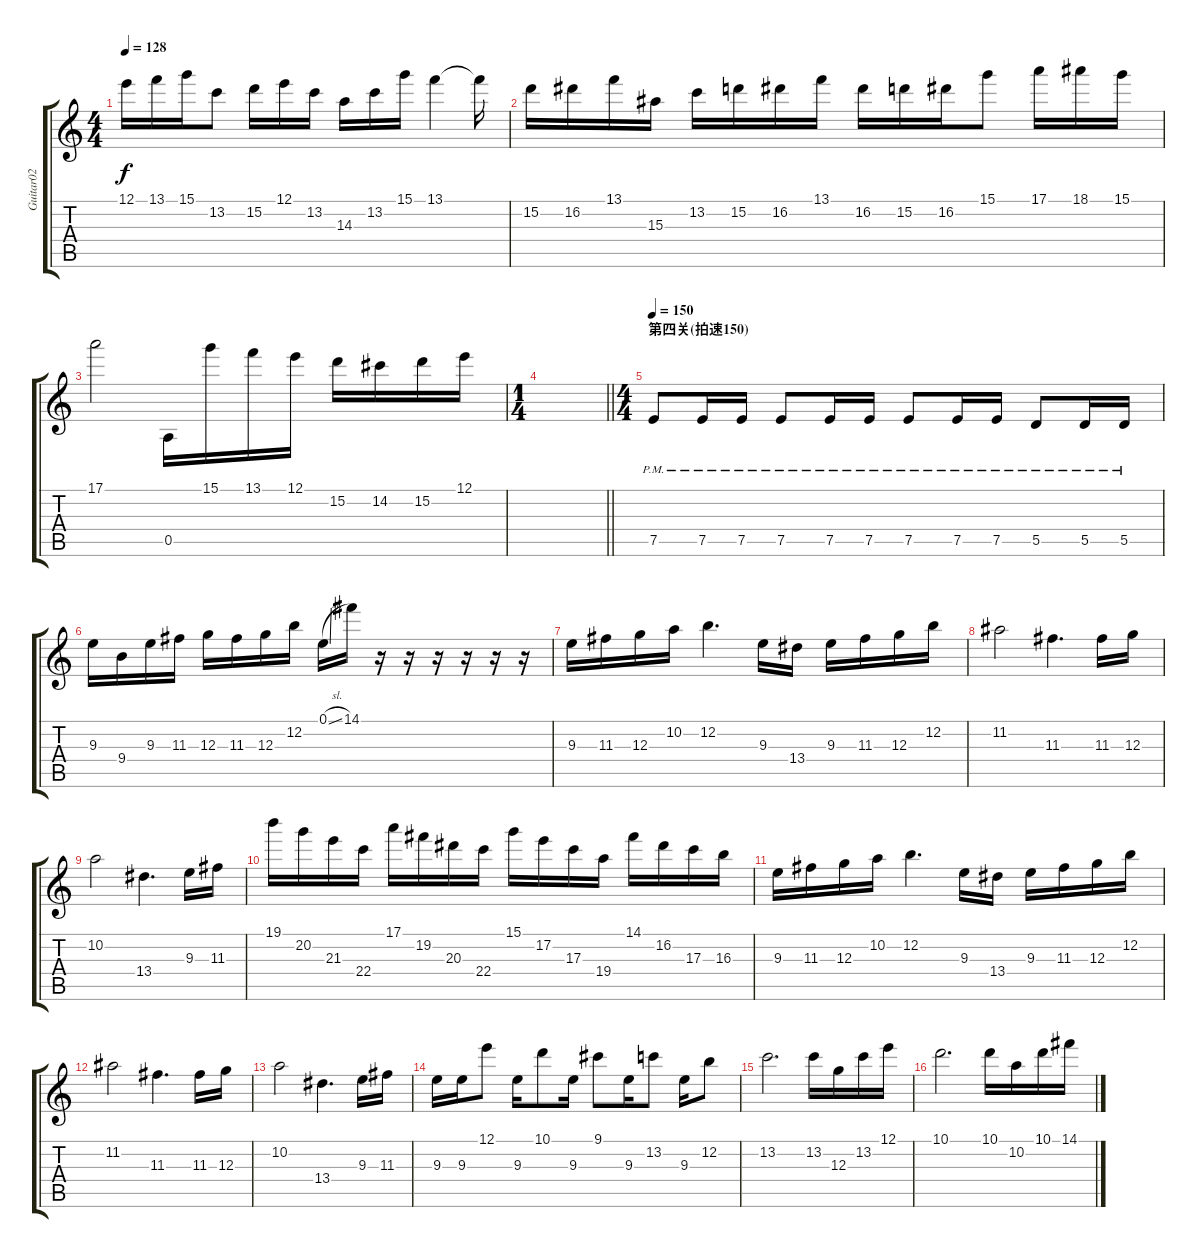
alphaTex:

\track ("Guitar02" "Guitar02") {instrument distortionguitar}
\staff {score tabs}
\tuning (E4 B3 G3 D3 A2 E2) {hide}
\ts (4 4)
\tempo 128
\clef g2
\ks c
12.1.16{dy f} 13.1.16 15.1.16 13.2.8 15.2.16 12.1.16 13.2.16 14.3.16 13.2.16 15.1.16 13.1.4 13.1{t}.16 |
15.2.16 16.2.16 13.1.16 15.3.16 13.2.16 15.2.16 16.2.16 13.1.16 16.2.16 15.2.16 16.2.16 15.1.8 17.1.16 18.1.16 15.1.16 |
17.1.2 0.5.16 15.1.16 13.1.16 12.1.16 15.2.16 14.2.16 15.2.16 12.1.16 |
\ts (1 4)
\barLineRight lightlight
|
\ts (4 4)
\section ("" "第四关(拍速150)")
\tempo 150
7.5{pm}.8 7.5{pm}.16 7.5{pm}.16 7.5{pm}.8 7.5{pm}.16 7.5{pm}.16 7.5{pm}.8 7.5{pm}.16 7.5{pm}.16 5.5{pm}.8 5.5{pm}.16 5.5{pm}.16 |
9.3.16 9.4.16 9.3.16 11.3.16 12.3.16 11.3.16 12.3.16 12.2.16 0.1{sl}.16 14.1.16 r.16 r.16 r.16 r.16 r.16 r.16 |
9.3.16 11.3.16 12.3.16 10.2.16 12.2.4{d} 9.3.16 13.4.16 9.3.16 11.3.16 12.3.16 12.2.16 |
11.2.2 11.3.4{d} 11.3.16 12.3.16 |
10.2.2 13.4.4{d} 9.3.16 11.3.16 |
19.1.16 20.2.16 21.3.16 22.4.16 17.1.16 19.2.16 20.3.16 22.4.16 15.1.16 17.2.16 17.3.16 19.4.16 14.1.16 16.2.16 17.3.16 16.3.16 |
9.3.16 11.3.16 12.3.16 10.2.16 12.2.4{d} 9.3.16 13.4.16 9.3.16 11.3.16 12.3.16 12.2.16 |
11.2.2 11.3.4{d} 11.3.16 12.3.16 |
10.2.2 13.4.4{d} 9.3.16 11.3.16 |
9.3.16 9.3.16 12.1.8 9.3.16 10.1.8 9.3.16 9.1.8 9.3.16 13.2.8 9.3.16 12.2.8 |
13.2.2{d} 13.2.16 12.3.16 13.2.16 12.1.16 |
10.1.2{d} 10.1.16 10.2.16 10.1.16 14.1.16
